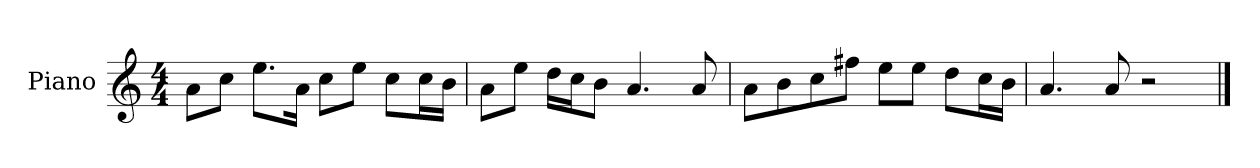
**kern
*part1
*staff1
*I"Piano
*I'P-no
*clefG2
*k[]
*M4/4
*MM90
=1
8a\L
8cc\J
8.ee\L
16a\Jk
8cc\L
8ee\J
8cc\L
16cc\L
16b\JJ
=2
8a\L
8ee\J
16dd\LL
16cc\J
8b\J
4.a/
8a/
=3
8a\L
8b\
8cc\
8ff#X\J
8ee\L
8ee\J
8dd\L
16cc\L
16b\JJ
=4
4.a/
8a/
2r
==
*-
